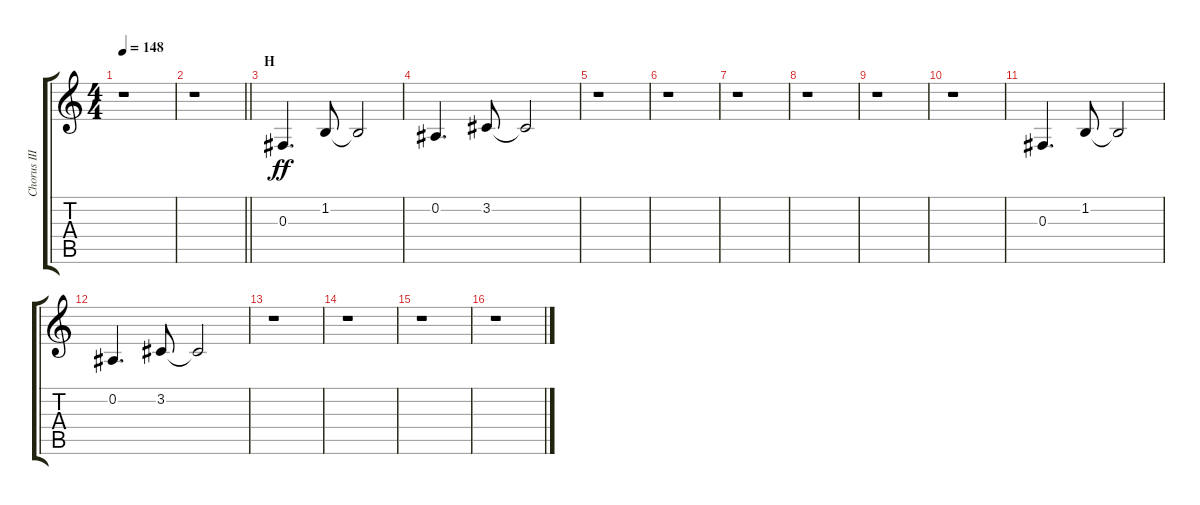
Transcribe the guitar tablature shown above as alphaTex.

\track ("Chorus III" "Chorus III") {instrument voiceoohs}
\staff {score tabs}
\tuning (Eb4 Bb3 Gb3 Db3 Ab2 Eb2) {hide}
\ts (4 4)
\tempo 148
\clef g2
\ks c
r.1{dy ff} |
\barLineRight lightlight
r.1 |
\section ("" "H")
0.3.4{d} 1.2.8 1.2{t}.2 |
0.2.4{d} 3.2.8 3.2{t}.2 |
r.1 |
r.1 |
r.1 |
r.1 |
r.1 |
r.1 |
0.3.4{d} 1.2.8 1.2{t}.2 |
0.2.4{d} 3.2.8 3.2{t}.2 |
r.1 |
r.1 |
r.1 |
r.1
